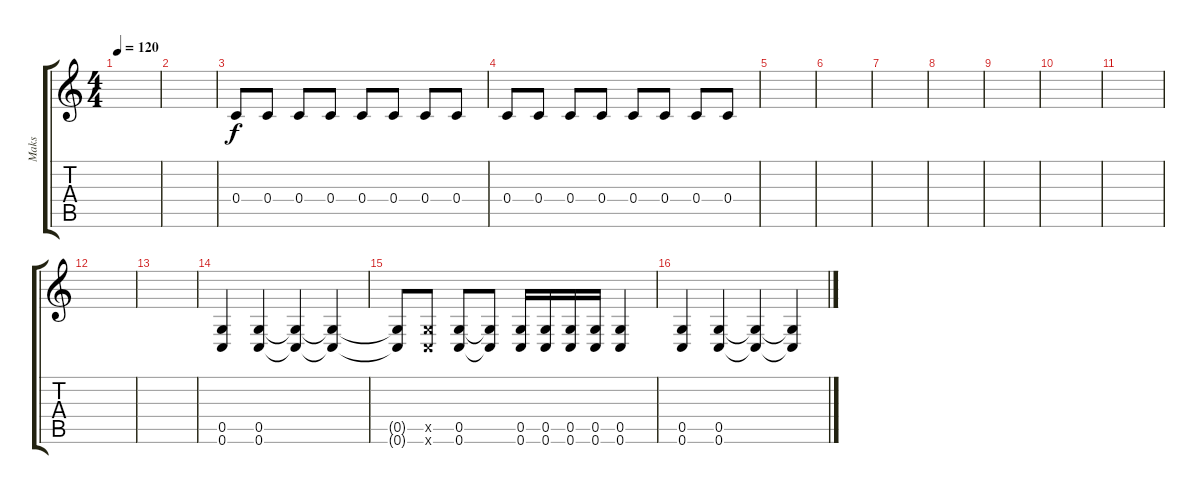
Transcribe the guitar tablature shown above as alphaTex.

\track ("Maks" "Maks") {instrument distortionguitar}
\staff {score tabs}
\tuning (D4 A3 F3 C3 G2 C2) {hide}
\ts (4 4)
\tempo 120
\clef g2
\ks c
|
|
0.4.8 0.4.8 0.4.8 0.4.8 0.4.8 0.4.8 0.4.8 0.4.8 |
0.4.8 0.4.8 0.4.8 0.4.8 0.4.8 0.4.8 0.4.8 0.4.8 |
|
|
|
|
|
|
|
|
|
(0.5 0.6).4 (0.5 0.6).4 (0.5{t} 0.6{t}).4 (0.5{t} 0.6{t}).4 |
(0.5{t} 0.6{t}).8 (0.5{x} 0.6{x}).8 (0.5 0.6).8 (0.5{t} 0.6{t}).8 (0.5 0.6).16 (0.5 0.6).16 (0.5 0.6).16 (0.5 0.6).16 (0.5 0.6).4 |
(0.5 0.6).4 (0.5 0.6).4 (0.5{t} 0.6{t}).4 (0.5{t} 0.6{t}).4
